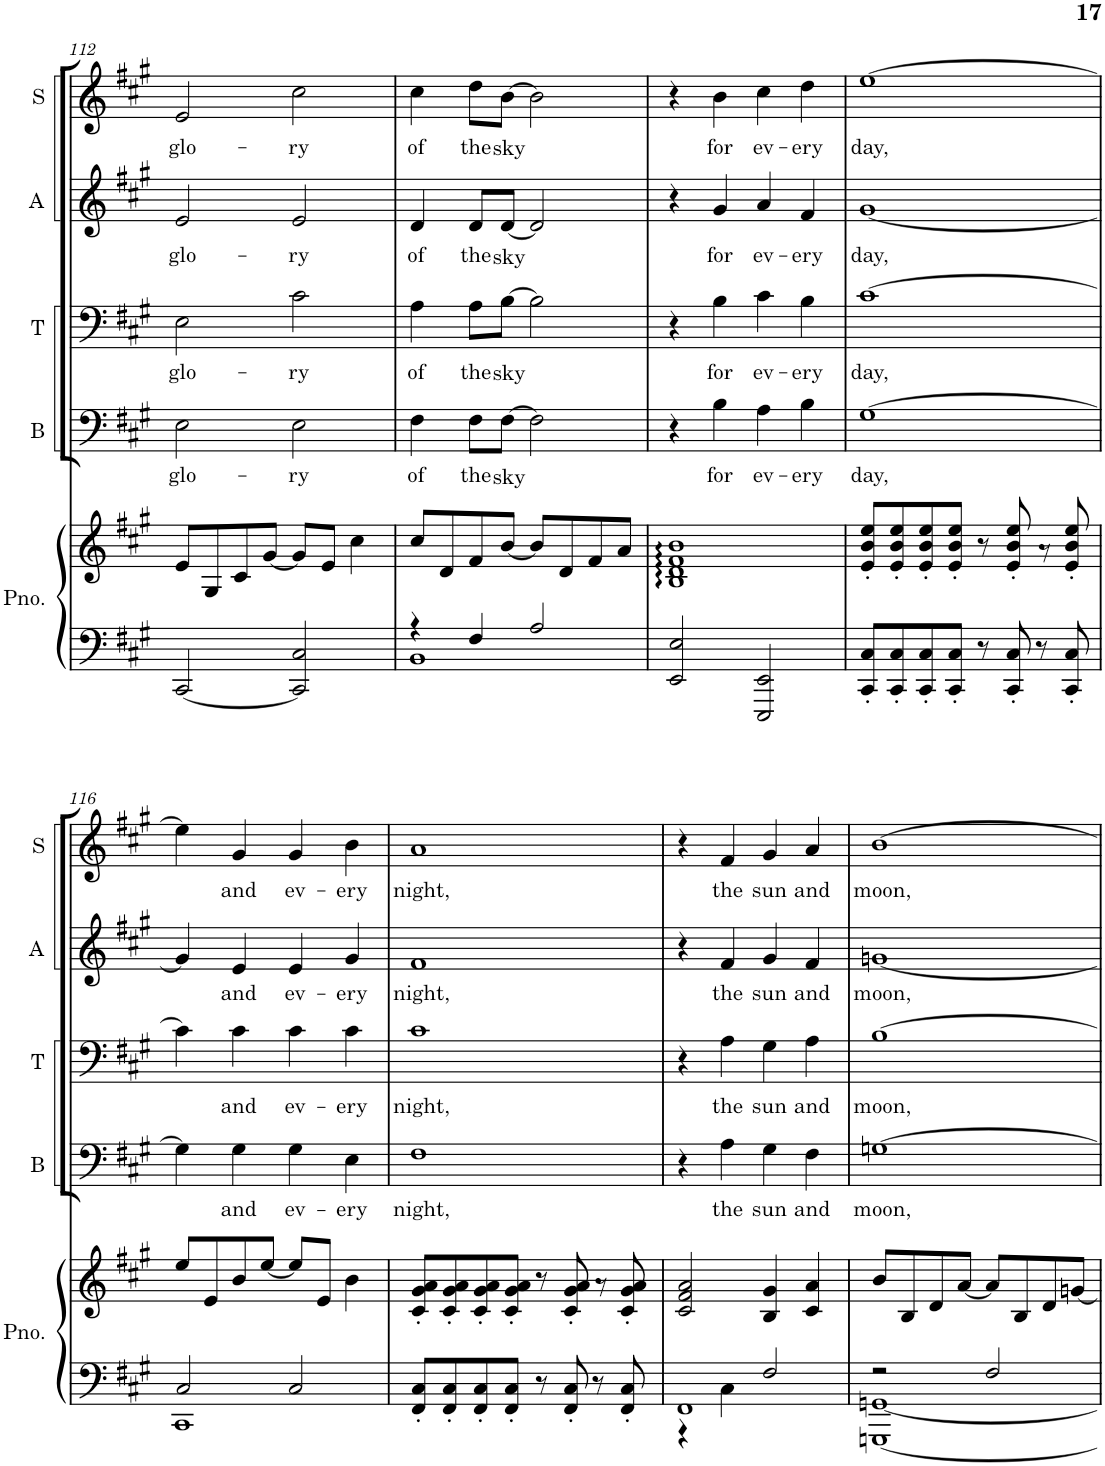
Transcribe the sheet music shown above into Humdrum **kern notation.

**kern	**kern	**kern	**text	**kern	**text	**kern	**text	**kern	**text
*part5	*part5	*part4	*part4	*part3	*part3	*part2	*part2	*part1	*part1
*staff6	*staff5	*staff4	*staff4	*staff3	*staff3	*staff2	*staff2	*staff1	*staff1
*I"Piano	*	*I"Bass	*	*I"Tenor	*	*I"Alto	*	*I"Soprano	*
*I'Pno.	*	*I'B	*	*I'T	*	*I'A	*	*I'S	*
!!LO:PB:g=z
*clefF4	*clefG2	*clefF4	*	*clefF4	*	*clefG2	*	*clefG2	*
*k[f#c#g#]	*k[f#c#g#]	*k[f#c#g#]	*	*k[f#c#g#]	*	*k[f#c#g#]	*	*k[f#c#g#]	*
*M4/4	*M4/4	*M4/4	*	*M4/4	*	*M4/4	*	*M4/4	*
=112	=112	=112	=112	=112	=112	=112	=112	=112	=112
!	!	!	!LO:LY:b	!	!LO:LY:b	!	!LO:LY:b	!	!LO:LY:b
[2CC#/	8e/L	2E\	glo-	2E\	glo-	2e/	glo-	2e/	glo-
.	8G#/	.	.	.	.	.	.	.	.
.	8c#/	.	.	.	.	.	.	.	.
.	[8g#/J	.	.	.	.	.	.	.	.
!	!	!	!LO:LY:b	!	!LO:LY:b	!	!LO:LY:b	!	!LO:LY:b
2CC#/] 2C#/	8g#/L]	2E\	-ry	2c#\	-ry	2e/	-ry	2cc#\	-ry
.	8e/J	.	.	.	.	.	.	.	.
.	4cc#\	.	.	.	.	.	.	.	.
=113	=113	=113	=113	=113	=113	=113	=113	=113	=113
*^	*	*	*	*	*	*	*	*	*
!	!	!	!	!LO:LY:b	!	!LO:LY:b	!	!LO:LY:b	!	!LO:LY:b
4r	1BB	8cc#/L	4F#\	of	4A\	of	4d/	of	4cc#\	of
.	.	8d/	.	.	.	.	.	.	.	.
!	!	!	!	!LO:LY:b	!	!LO:LY:b	!	!LO:LY:b	!	!LO:LY:b
4F#/	.	8f#/	8F#\L	the	8A\L	the	8d/L	the	8dd\L	the
!	!	!	!	!LO:LY:b	!	!LO:LY:b	!	!LO:LY:b	!	!LO:LY:b
.	.	[8b/J	[8F#\J	sky	[8B\J	sky	[8d/J	sky	[8b\J	sky
2A/	.	8b/L]	2F#\]	.	2B\]	.	2d/]	.	2b\]	.
.	.	8d/	.	.	.	.	.	.	.	.
.	.	8f#/	.	.	.	.	.	.	.	.
.	.	8a/J	.	.	.	.	.	.	.	.
*v	*v	*	*	*	*	*	*	*	*	*
=114	=114	=114	=114	=114	=114	=114	=114	=114	=114
2EE/ 2E/	1B 1d 1f# 1b	4r	.	4r	.	4r	.	4r	.
!	!	!	!LO:LY:b	!	!LO:LY:b	!	!LO:LY:b	!	!LO:LY:b
.	.	4B\	for	4B\	for	4g#/	for	4b\	for
!	!	!	!LO:LY:b	!	!LO:LY:b	!	!LO:LY:b	!	!LO:LY:b
2EEE/ 2EE/	.	4A\	ev-	4c#\	ev-	4a/	ev-	4cc#\	ev-
!	!	!	!LO:LY:b	!	!LO:LY:b	!	!LO:LY:b	!	!LO:LY:b
.	.	4B\	-ery	4B\	-ery	4f#/	-ery	4dd\	-ery
=115	=115	=115	=115	=115	=115	=115	=115	=115	=115
!	!	!	!LO:LY:b	!	!LO:LY:b	!	!LO:LY:b	!	!LO:LY:b
8CC#/' 8C#/'L	8e/' 8b/' 8ee/'L	[1G#	day,	[1c#	day,	[1g#	day,	[1ee	day,
8CC#/' 8C#/'	8e/' 8b/' 8ee/'	.	.	.	.	.	.	.	.
8CC#/' 8C#/'	8e/' 8b/' 8ee/'	.	.	.	.	.	.	.	.
8CC#/' 8C#/'J	8e/' 8b/' 8ee/'J	.	.	.	.	.	.	.	.
8r	8r	.	.	.	.	.	.	.	.
8CC#/' 8C#/'	8e/' 8b/' 8ee/'	.	.	.	.	.	.	.	.
8r	8ra	.	.	.	.	.	.	.	.
8CC#/' 8C#/'	8e/' 8b/' 8ee/'	.	.	.	.	.	.	.	.
!!LO:LB:g=z
=116	=116	=116	=116	=116	=116	=116	=116	=116	=116
*^	*	*	*	*	*	*	*	*	*
1CC#	2C#/	8ee/L	4G#\]	.	4c#\]	.	4g#/]	.	4ee\]	.
.	.	8e/	.	.	.	.	.	.	.	.
!	!	!	!	!LO:LY:b	!	!LO:LY:b	!	!LO:LY:b	!	!LO:LY:b
.	.	8b/	4G#\	and	4c#\	and	4e/	and	4g#/	and
.	.	[8ee/J	.	.	.	.	.	.	.	.
!	!	!	!	!LO:LY:b	!	!LO:LY:b	!	!LO:LY:b	!	!LO:LY:b
.	2C#/	8ee/L]	4G#\	ev-	4c#\	ev-	4e/	ev-	4g#/	ev-
.	.	8e/J	.	.	.	.	.	.	.	.
!	!	!	!	!LO:LY:b	!	!LO:LY:b	!	!LO:LY:b	!	!LO:LY:b
.	.	4b\	4E\	-ery	4c#\	-ery	4g#/	-ery	4b\	-ery
*v	*v	*	*	*	*	*	*	*	*	*
=117	=117	=117	=117	=117	=117	=117	=117	=117	=117
!	!	!	!LO:LY:b	!	!LO:LY:b	!	!LO:LY:b	!	!LO:LY:b
8FF#/' 8C#/'L	8c#/' 8g#/' 8a/'L	1F#	night,	1c#	night,	1f#	night,	1a	night,
8FF#/' 8C#/'	8c#/' 8g#/' 8a/'	.	.	.	.	.	.	.	.
8FF#/' 8C#/'	8c#/' 8g#/' 8a/'	.	.	.	.	.	.	.	.
8FF#/' 8C#/'J	8c#/' 8g#/' 8a/'J	.	.	.	.	.	.	.	.
8r	8r	.	.	.	.	.	.	.	.
8FF#/' 8C#/'	8c#/' 8g#/' 8a/'	.	.	.	.	.	.	.	.
8r	8ra	.	.	.	.	.	.	.	.
8FF#/' 8C#/'	8c#/' 8g#/' 8a/'	.	.	.	.	.	.	.	.
=118	=118	=118	=118	=118	=118	=118	=118	=118	=118
*^	*	*	*	*	*	*	*	*	*
1FF#	4r	2c#/ 2f#/ 2a/	4r	.	4r	.	4r	.	4r	.
!	!	!	!	!LO:LY:b	!	!LO:LY:b	!	!LO:LY:b	!	!LO:LY:b
.	4C#\	.	4A\	the	4A\	the	4f#/	the	4f#/	the
!	!	!	!	!LO:LY:b	!	!LO:LY:b	!	!LO:LY:b	!	!LO:LY:b
.	2F#/	4B/ 4g#/	4G#\	sun	4G#\	sun	4g#/	sun	4g#/	sun
!	!	!	!	!LO:LY:b	!	!LO:LY:b	!	!LO:LY:b	!	!LO:LY:b
.	.	4c#/ 4a/	4F#\	and	4A\	and	4f#/	and	4a/	and
=119	=119	=119	=119	=119	=119	=119	=119	=119	=119	=119
!	!	!	!	!LO:LY:b	!	!LO:LY:b	!	!LO:LY:b	!	!LO:LY:b
2r	[1GGGn [<1GGn	8b/L	[1Gn	moon,	[1B	moon,	[1gn	moon,	[1b	moon,
.	.	8B/	.	.	.	.	.	.	.	.
.	.	8d/	.	.	.	.	.	.	.	.
.	.	[8a/J	.	.	.	.	.	.	.	.
2F#/	.	8a/L]	.	.	.	.	.	.	.	.
.	.	8B/	.	.	.	.	.	.	.	.
.	.	8d/	.	.	.	.	.	.	.	.
.	.	[8gn/J	.	.	.	.	.	.	.	.
*v	*v	*	*	*	*	*	*	*	*	*
=	=	=	=	=	=	=	=	=	=
*-	*-	*-	*-	*-	*-	*-	*-	*-	*-
